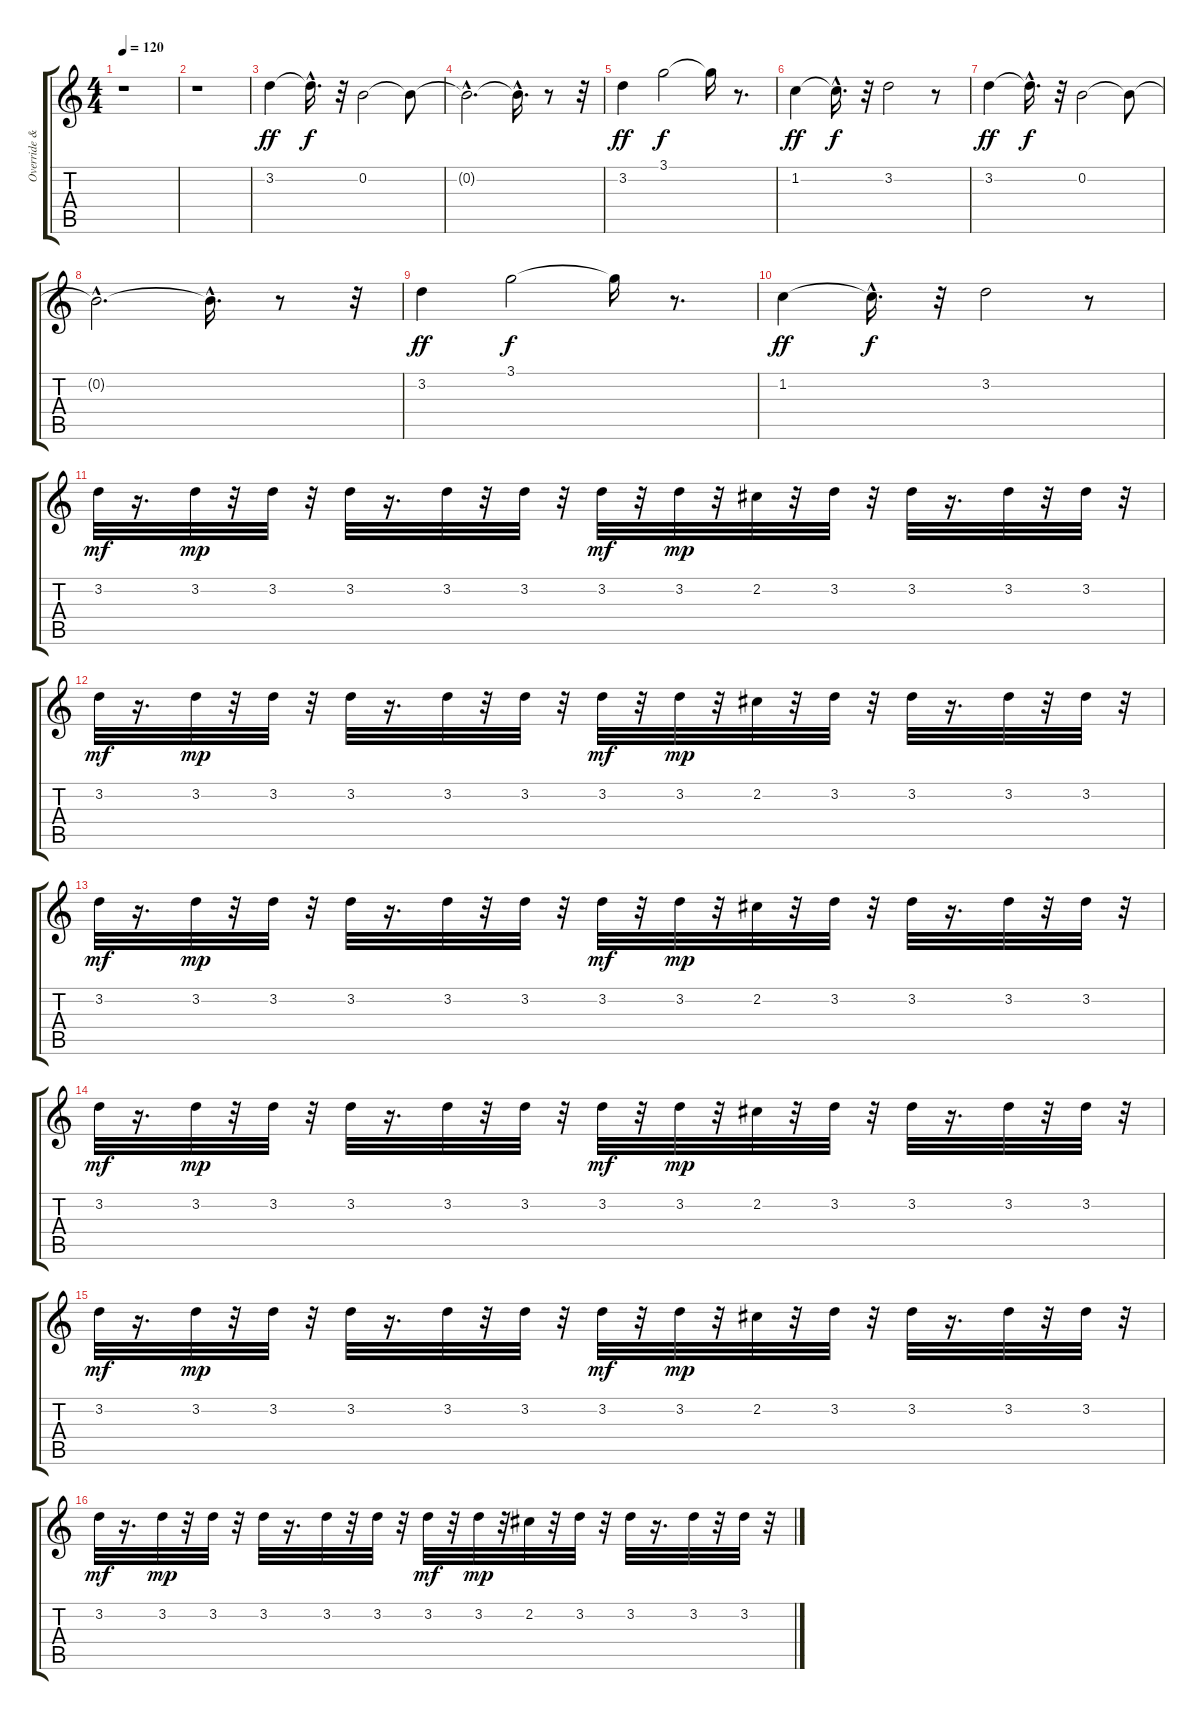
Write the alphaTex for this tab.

\track ("Override & mute Guitars" "Override &") {instrument overdrivenguitar}
\staff {score tabs}
\tuning (E4 B3 G3 D3 A2 E2) {hide}
\ts (4 4)
\tempo 120
\clef g2
\ks c
r.1{dy ff instrument overdrivenguitar} |
r.1 |
3.2.4 3.2{hac t}.16{d dy f} r.32 0.2.2 0.2{t}.8 |
0.2{hac t}.2{d} 0.2{hac t}.16{d} r.8 r.32 |
3.2.4{dy ff} 3.1.2{dy f} 3.1{t}.16 r.8{d} |
1.2.4{dy ff} 1.2{hac t}.16{d dy f} r.32 3.2.2 r.8 |
3.2.4{dy ff} 3.2{hac t}.16{d dy f} r.32 0.2.2 0.2{t}.8 |
0.2{hac t}.2{d} 0.2{hac t}.16{d} r.8 r.32 |
3.2.4{dy ff} 3.1.2{dy f} 3.1{t}.16 r.8{d} |
1.2.4{dy ff} 1.2{hac t}.16{d dy f} r.32 3.2.2 r.8 |
3.2.32{dy mf instrument electricguitarmuted} r.16{d} 3.2.32{dy mp} r.32 3.2.32 r.32 3.2.32 r.16{d} 3.2.32 r.32 3.2.32 r.32 3.2.32{dy mf} r.32 3.2.32{dy mp} r.32 2.2.32 r.32 3.2.32 r.32 3.2.32 r.16{d} 3.2.32 r.32 3.2.32 r.32 |
3.2.32{dy mf} r.16{d} 3.2.32{dy mp} r.32 3.2.32 r.32 3.2.32 r.16{d} 3.2.32 r.32 3.2.32 r.32 3.2.32{dy mf} r.32 3.2.32{dy mp} r.32 2.2.32 r.32 3.2.32 r.32 3.2.32 r.16{d} 3.2.32 r.32 3.2.32 r.32 |
3.2.32{dy mf} r.16{d} 3.2.32{dy mp} r.32 3.2.32 r.32 3.2.32 r.16{d} 3.2.32 r.32 3.2.32 r.32 3.2.32{dy mf} r.32 3.2.32{dy mp} r.32 2.2.32 r.32 3.2.32 r.32 3.2.32 r.16{d} 3.2.32 r.32 3.2.32 r.32 |
3.2.32{dy mf} r.16{d} 3.2.32{dy mp} r.32 3.2.32 r.32 3.2.32 r.16{d} 3.2.32 r.32 3.2.32 r.32 3.2.32{dy mf} r.32 3.2.32{dy mp} r.32 2.2.32 r.32 3.2.32 r.32 3.2.32 r.16{d} 3.2.32 r.32 3.2.32 r.32 |
3.2.32{dy mf} r.16{d} 3.2.32{dy mp} r.32 3.2.32 r.32 3.2.32 r.16{d} 3.2.32 r.32 3.2.32 r.32 3.2.32{dy mf} r.32 3.2.32{dy mp} r.32 2.2.32 r.32 3.2.32 r.32 3.2.32 r.16{d} 3.2.32 r.32 3.2.32 r.32 |
3.2.32{dy mf} r.16{d} 3.2.32{dy mp} r.32 3.2.32 r.32 3.2.32 r.16{d} 3.2.32 r.32 3.2.32 r.32 3.2.32{dy mf} r.32 3.2.32{dy mp} r.32 2.2.32 r.32 3.2.32 r.32 3.2.32 r.16{d} 3.2.32 r.32 3.2.32 r.32
